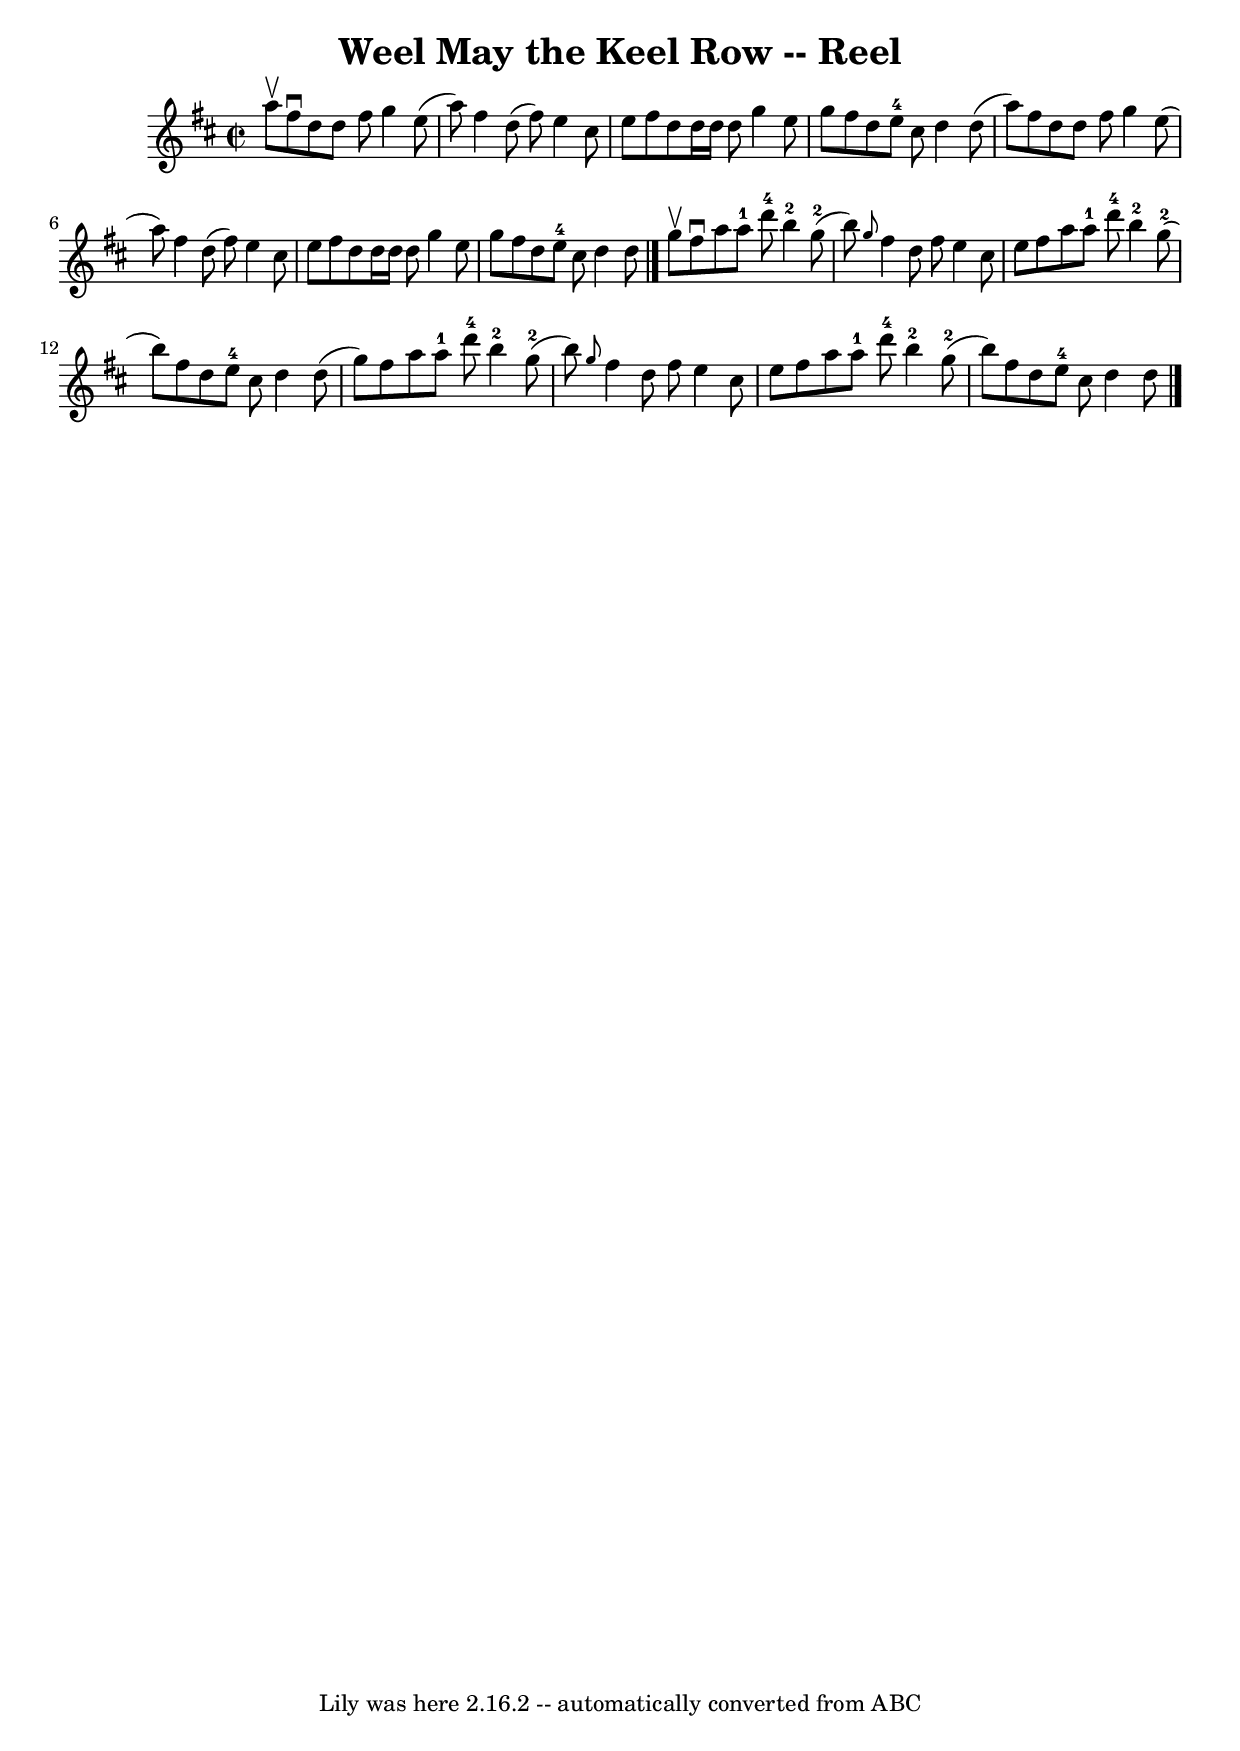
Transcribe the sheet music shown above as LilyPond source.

\version "2.16.2"
\include "Mammoth.ily"
\header {
  %% book = "Ryan's Mammoth Collection"
  crossRefNumber = "1"
  footnotes = "\\\\356\\\\[Original Version.]"
  origin = "SCOTCH"
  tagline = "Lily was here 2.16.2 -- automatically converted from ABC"
  title = "Weel May the Keel Row -- Reel"

}
voicedefault =  {


  \override Staff.TimeSignature #'style = #'C
  \time 2/2 
  \key d \major
  a''8^\upbow |
  fis''8^\downbow d''8    
  d''8 fis''8 g''4 e''8 (a''8)   |
  fis''4 d''8 (
  fis''8) e''4 cis''8 e''8    |
  fis''8 d''8 d''16    
  d''16 d''8 g''4 e''8 g''8    |
  fis''8 d''8 e''8-4 
  cis''8 d''4 d''8 (a''8)   |
  fis''8 d''8 d''8    
  fis''8 g''4 e''8 (a''8)   |
  fis''4 d''8 (fis''8)  
  e''4 cis''8 e''8    |
  fis''8 d''8 d''16 d''16 d''8  
  g''4 e''8 g''8    |
  fis''8 d''8 e''8-4 cis''8    
  d''4 d''8    \bar "|." g''8^\upbow |
  fis''8^\downbow a''8 
  a''8-1 d'''8-4 b''4-2 g''8-2(b''8)   |
  
  \grace { g''8  
	 } fis''4 d''8 fis''8 e''4 cis''8 e''8    
  |
  fis''8 a''8 a''8-1 d'''8-4 b''4-2 g''8 -2(b''8)   |
  fis''8 d''8 e''8-4 cis''8 d''4    
  d''8 (g''8)   |
  fis''8 a''8 a''8-1 d'''8-4     
  b''4-2 g''8-2(b''8)   |
  \grace { g''8  
	 } fis''4    
  d''8 fis''8 e''4 cis''8 e''8    |
  fis''8 a''8 a''8 -1 d'''8-4 b''4-2 g''8-2(b''8)   |
  fis''8    
  d''8 e''8-4 cis''8 d''4 d''8    \bar "|."   

}

\score{
  <<

    \context Staff="default"
    {
      \voicedefault 
      
    }

  >>
  \layout {
    
  }
  \midi {
  }

}
